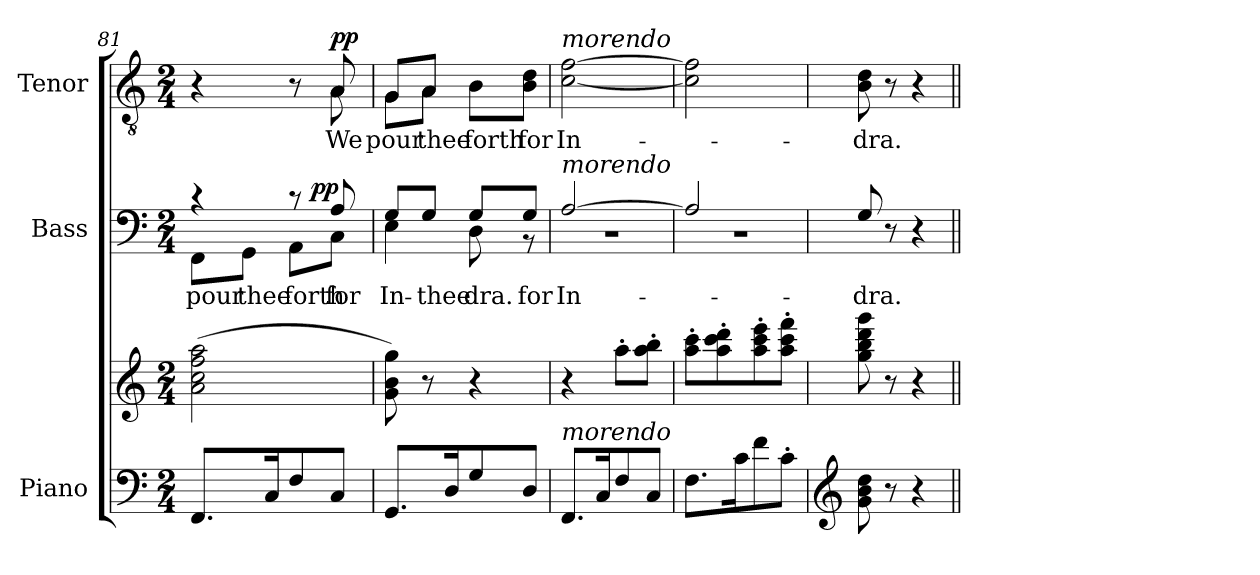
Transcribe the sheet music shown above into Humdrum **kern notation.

**kern	**kern	**kern	**text	**dynam	**kern	**text	**dynam
*part3	*part3	*part2	*part2	*part2	*part1	*part1	*part1
*staff4	*staff3	*staff2	*staff2	*staff2	*staff1	*staff1	*staff1
*I"Piano	*	*I"Bass	*	*	*I"Tenor	*	*
*I'Pno.	*	*I'B.	*	*	*I'T.	*	*
*clefF4	*clefG2	*clefF4	*	*	*clefGv2	*	*
*	*	*	*	*	*ITrd7c12	*	*
*k[]	*k[]	*k[]	*	*	*k[]	*	*
*C:	*C:	*C:	*	*	*C:	*	*
*M2/4	*M2/4	*M2/4	*	*	*M2/4	*	*
=81	=81	=81	=81	=81	=81	=81	=81
*	*	*^	*	*	*	*	*
!	!	!	!	!LO:LY:b:color=#000000	!	!	!	!
*	*	*	*^	*	*	*^	*	*
8.FFi/L	(2ai\ 2cci 2ffi 2aai	4r	8FFi\L	4ryy	pour	.	4r	4.ryy	.	.
!	!	!	!	!	!LO:LY:b:color=#000000	!	!	!	!	!
.	.	.	8GGi\J	.	thee	.	.	.	.	.
16Ci/K	.	.	.	.	.	.	.	.	.	.
!	!	!	!	!	!LO:LY:b:color=#000000	!	!	!	!	!
8Fi/	.	8r	8AAi\L	32ryy	forth	.	8r	.	.	.
.	.	.	.	64ryy	.	.	.	.	.	.
.	.	.	.	512.ryy	.	.	.	.	.	.
.	.	.	.	8ryy	.	pp	.	.	.	.
!	!	!	!	!	!LO:LY:a:color=#000000	!	!	!	!	!
!	!	!	!	!	!LO:LY:b:color=#000000	!	!	!	!	!
!	!	!	!	!	!	!	!	!	!LO:LY:b:color=#000000	!
8Ci/J	.	8Ai/	8Ci\J	.	for	.	8AAi/	8AAi\	We	pp
.	.	.	.	16ryy	.	.	.	.	.	.
.	.	.	.	128ryy	.	.	.	.	.	.
.	.	.	.	256ryy	.	.	.	.	.	.
.	.	.	.	1024ryy	.	.	.	.	.	.
*	*	*v	*v	*v	*	*	*	*	*	*
=82	=82	=82	=82	=82	=82	=82	=82	=82
*	*	*^	*	*	*	*	*	*
*	*	*	*^	*	*	*	*	*	*
!	!	!	!	!	!LO:LY:a:color=#000000	!	!	!	!	!
*	*	*	*v	*v	*	*	*	*	*	*
*	*	*	*^	*	*	*	*	*	*
!	!	!	!	!	!LO:LY:b:color=#000000	!	!	!	!	!
*	*	*	*v	*v	*	*	*	*	*	*
*	*	*	*^	*	*	*	*	*	*
!	!	!	!	!	!	!	!	!	!LO:LY:b:color=#000000	!
*	*	*	*v	*v	*	*	*	*	*	*
8.GGi/L	8gi\ 8bi 8ggi)	8Gi/L	4Ei\	In-	.	8GGi/L	8GGi\L	pour	.
!	!	!	!	!LO:LY:a:color=#000000	!	!	!	!	!
!	!	!	!	!	!	!	!	!LO:LY:b:color=#000000	!
.	8r	8Gi/J	.	thee	.	8AAi/J	8AAi\J	thee	.
16Di/K	.	.	.	.	.	.	.	.	.
!	!	!	!	!LO:LY:a:color=#000000	!	!	!	!	!
!	!	!	!	!LO:LY:b:color=#000000	!	!	!	!	!
!	!	!	!	!	!	!	!	!LO:LY:b:color=#000000	!
8Gi/	4r	8Gi/L	8Di\	-dra.	.	8BBi\L	4ryy	forth	.
!	!	!	!	!LO:LY:a:color=#000000	!	!	!	!	!
!	!	!	!	!	!	!	!	!LO:LY:b:color=#000000	!
8Di/J	.	8Gi/J	8r	for	.	8BBi\ 8DiJ	.	for	.
*	*	*	*	*	*	*v	*v	*	*
=83	=83	=83	=83	=83	=83	=83	=83	=83
!	!	!	!LO:N:vis=1	!LO:LY:a:color=#000000	!	!	!	!
!	!	!	!	!	!	!LO:TX:a:i:t=morendo	!	!
!	!	!LO:TX:a:i:t=morendo	!	!	!	!	!	!
!LO:TX:a:i:t=morendo	!	!	!	!	!	!	!	!
!	!	!	!	!	!	!	!LO:LY:b:color=#000000	!
8.FFi/L	4r	[>2Ai/	2r	In-	.	[<2Ci\ [>2Fi	In-	.
16Ci/K	.	.	.	.	.	.	.	.
8Fi/	8aa'i\L	.	.	.	.	.	.	.
8Ci/J	8aai\' 8bbi'J	.	.	.	.	.	.	.
=84	=84	=84	=84	=84	=84	=84	=84	=84
!	!	!	!LO:N:vis=1	!	!	!	!	!
8.Fi\L	8aai\' 8ccci'L	2Ai/]	2r	.	.	2Ci\] 2Fi]	.	.
.	8aai\' 8ccci' 8dddi'	.	.	.	.	.	.	.
16ci\K	.	.	.	.	.	.	.	.
8fi\	8aai\' 8ccci' 8eeei'	.	.	.	.	.	.	.
8c'i\J	8aai\' 8ccci' 8fffi'J	.	.	.	.	.	.	.
*	*	*v	*v	*	*	*	*	*
=85	=85	=85	=85	=85	=85	=85	=85
*clefG2	*	*	*	*	*	*	*
!	!	!	!LO:LY:a:color=#000000	!	!	!	!
!	!	!	!	!	!	!LO:LY:b:color=#000000	!
8gi\ 8bi 8ddi	8ggi\ 8bbi 8dddi 8gggi	8Gi/	-dra.	.	8BBi\ 8Di	-dra.	.
8r	8r	8r	.	.	8r	.	.
4r	4r	4r	.	.	4r	.	.
=||	=||	=||	=||	=||	=||	=||	=||
*-	*-	*-	*-	*-	*-	*-	*-
